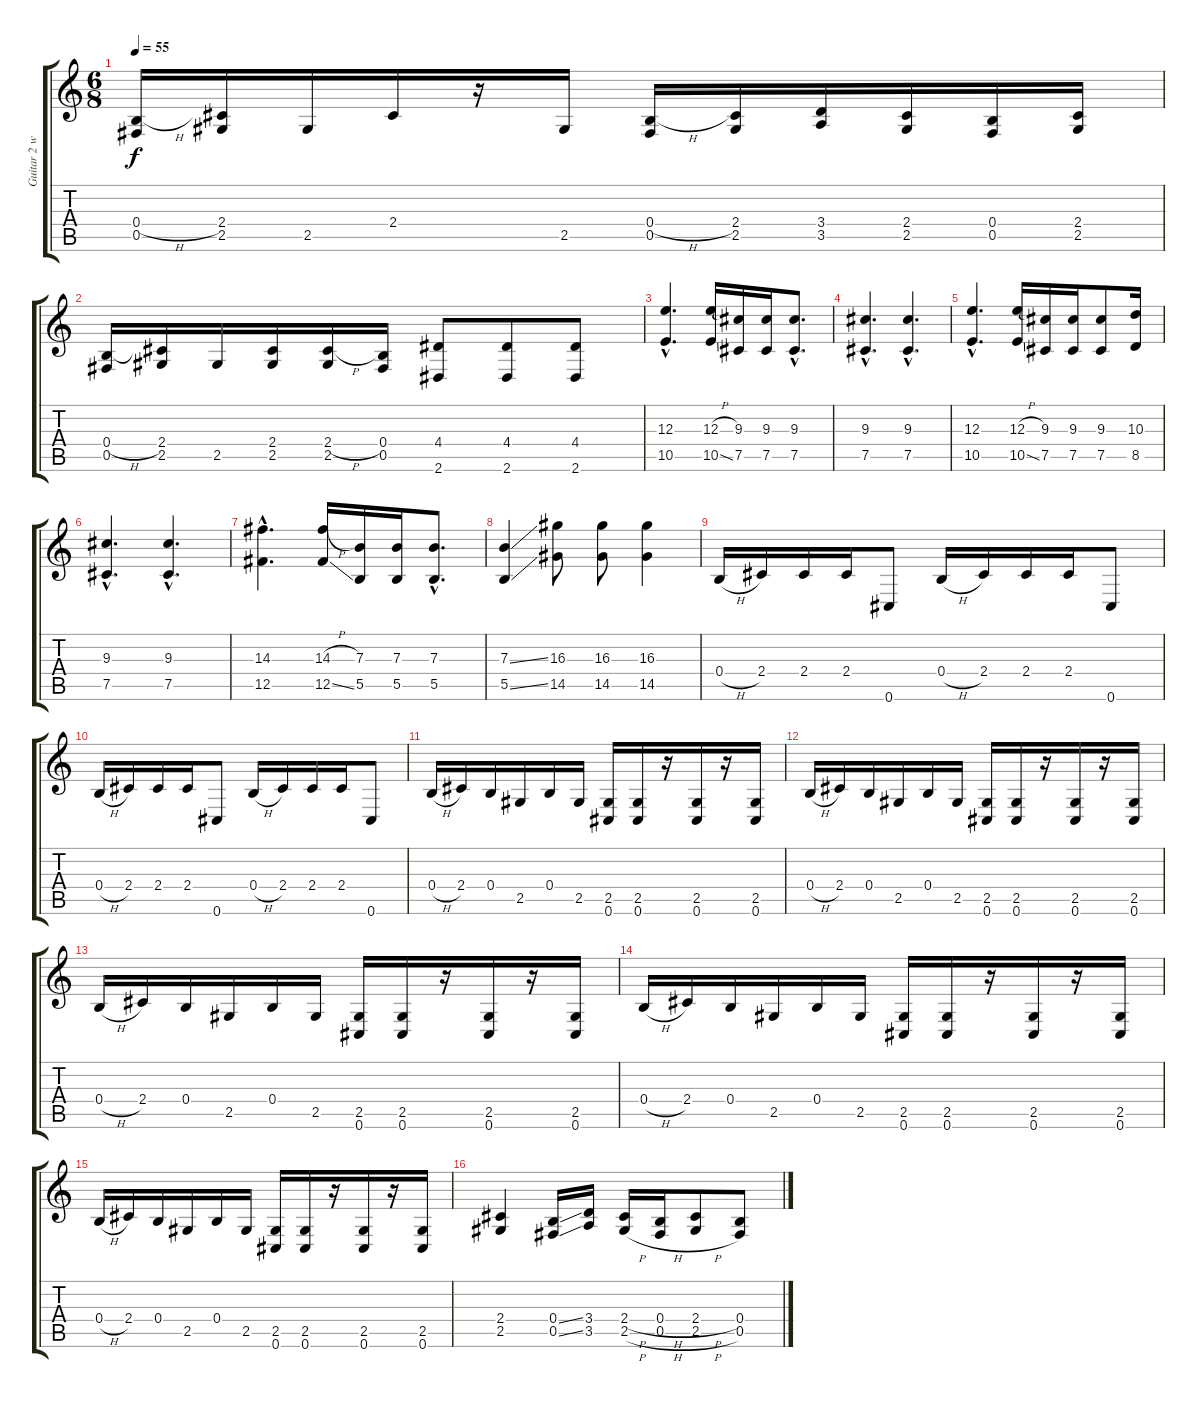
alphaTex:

\track ("Guitar 2 w/ Distorsion" "Guitar 2 w") {instrument distortionguitar}
\staff {score tabs}
\tuning (Db4 Ab3 E3 B2 Gb2 Db2) {hide}
\ts (6 8)
\tempo 55
\clef g2
\ks c
(0.4{h} 0.5).16{dy f} (2.4 2.5).16 2.5.16 2.4.16 r.16 2.5.16 (0.4{h} 0.5).16 (2.4 2.5).16 (3.4 3.5).16 (2.4 2.5).16 (0.4 0.5).16 (2.4 2.5).16 |
(0.4{h} 0.5).16 (2.4 2.5).16 2.5.16 (2.4 2.5).16 (2.4{h} 2.5).16 (0.4 0.5).16 (4.4 2.6).8 (4.4 2.6).8 (4.4 2.6).8 |
(12.3{hac} 10.5{hac}).4{d} (12.3{h} 10.5{ss}).16 (9.3 7.5).16 (9.3 7.5).16 (9.3{hac} 7.5{hac}).8{d} |
(9.3{hac} 7.5{hac}).4{d} (9.3{hac} 7.5{hac}).4{d} |
(12.3{hac} 10.5{hac}).4{d} (12.3{h} 10.5{ss}).16 (9.3 7.5).16 (9.3 7.5).16 (9.3 7.5).8 (10.3 8.5).16 |
(9.3{hac} 7.5{hac}).4{d} (9.3{hac} 7.5{hac}).4{d} |
(14.3{hac} 12.5{hac}).4{d} (14.3{h} 12.5{ss}).16 (7.3 5.5).16 (7.3 5.5).16 (7.3{hac} 5.5{hac}).8{d} |
(7.3{ss} 5.5{ss}).4 (16.3 14.5).8 (16.3 14.5).8 (16.3 14.5).4 |
0.4{h}.16 2.4.16 2.4.16 2.4.16 0.6.8 0.4{h}.16 2.4.16 2.4.16 2.4.16 0.6.8 |
0.4{h}.16 2.4.16 2.4.16 2.4.16 0.6.8 0.4{h}.16 2.4.16 2.4.16 2.4.16 0.6.8 |
0.4{h}.16 2.4.16 0.4.16 2.5.16 0.4.16 2.5.16 (2.5 0.6).16 (2.5 0.6).16 r.16 (2.5 0.6).16 r.16 (2.5 0.6).16 |
0.4{h}.16 2.4.16 0.4.16 2.5.16 0.4.16 2.5.16 (2.5 0.6).16 (2.5 0.6).16 r.16 (2.5 0.6).16 r.16 (2.5 0.6).16 |
0.4{h}.16 2.4.16 0.4.16 2.5.16 0.4.16 2.5.16 (2.5 0.6).16 (2.5 0.6).16 r.16 (2.5 0.6).16 r.16 (2.5 0.6).16 |
0.4{h}.16 2.4.16 0.4.16 2.5.16 0.4.16 2.5.16 (2.5 0.6).16 (2.5 0.6).16 r.16 (2.5 0.6).16 r.16 (2.5 0.6).16 |
0.4{h}.16 2.4.16 0.4.16 2.5.16 0.4.16 2.5.16 (2.5 0.6).16 (2.5 0.6).16 r.16 (2.5 0.6).16 r.16 (2.5 0.6).16 |
(2.4 2.5).4 (0.4{ss} 0.5{ss}).16 (3.4 3.5).16 (2.4{h} 2.5{h}).16 (0.4{h} 0.5{h}).16 (2.4{h} 2.5{h}).8 (0.4 0.5).8
